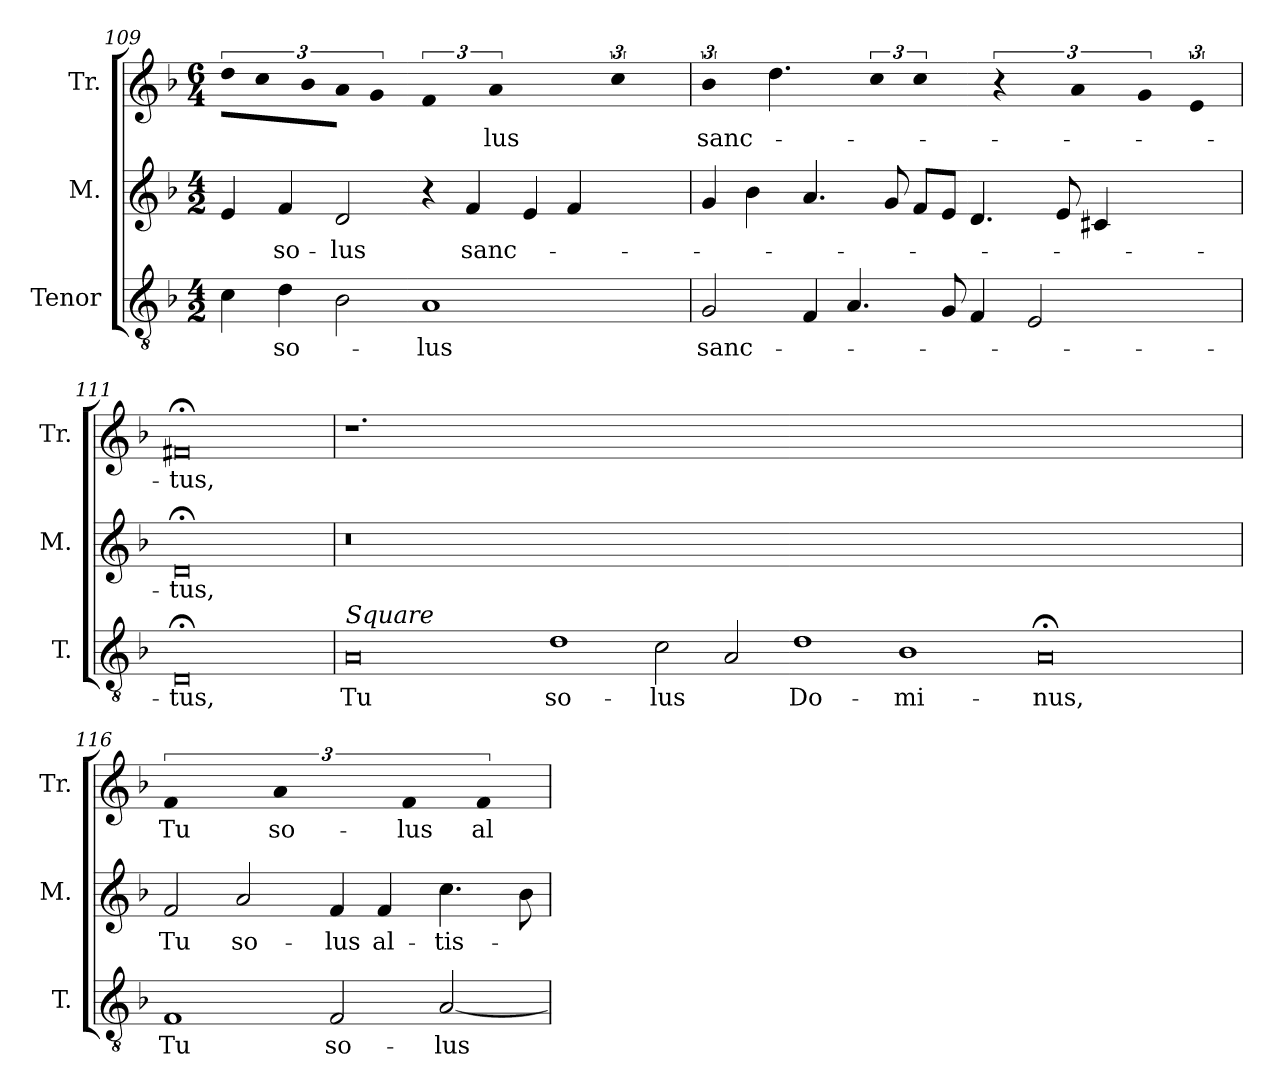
**kern	**text	**kern	**text	**kern	**text
*part3	*part3	*part2	*part2	*part1	*part1
*staff3	*staff3	*staff2	*staff2	*staff1	*staff1
*I"Tenor	*	*I"M.	*	*I"Tr.	*
*I'T.	*	*I'M.	*	*I'Tr.	*
*clefGv2	*	*clefG2	*	*clefG2	*
*k[b-]	*	*k[b-]	*	*k[b-]	*
*F:	*	*F:	*	*F:	*
*M4/2	*	*M4/2	*	*M6/4	*
=109	=109	=109	=109	=109	=109
!	!	!	!	!LO:N:vis=8	!
4c\	.	4e/	.	6dd\L	.
!	!	!	!	!LO:N:vis=8	!
.	.	.	.	6cc\	.
!	!LO:LY:b:cj	!	!LO:LY:b:cj	!	!
4d\	so-	4f/	so-	.	.
!	!	!	!	!LO:N:vis=8	!
.	.	.	.	6b-\	.
!	!	!	!LO:LY:b:cj	!LO:N:vis=8	!
2B-\	.	2d/	-lus	6a\J	.
!	!	!	!	!LO:N:vis=4	!
.	.	.	.	3g/	.
!	!LO:LY:b:cj	!	!	!LO:N:vis=4	!
1A	-lus	4r	.	3f/	.
!	!	!	!LO:LY:b	!	!
.	.	4f/	sanc-	.	.
!	!	!	!	!LO:N:vis=2	!LO:LY:b:cj
.	.	.	.	3%2a/	-lus
.	.	4e/	.	.	.
.	.	4f/	.	.	.
!	!	!	!	!LO:N:vis=2	!
3%2ryy	.	3%2ryy	.	3%2cc\	.
=110	=110	=110	=110	=110	=110
!	!LO:LY:b	!	!	!LO:N:vis=4	!LO:LY:b
2G/	sanc-	4g/	.	3b-\	sanc-
.	.	4b-\	.	.	.
!	!	!	!	!LO:N:vis=4.	!
.	.	.	.	2dd\	.
4F/	.	4.a/	.	.	.
4.A/	.	.	.	.	.
!	!	!	!	!LO:N:vis=8	!
.	.	.	.	6cc\	.
.	.	8g/	.	.	.
!	!	!	!	!LO:N:vis=4	!
.	.	8f/L	.	3cc\	.
8G/	.	8e/J	.	.	.
4F/	.	4.d/	.	.	.
!	!	!	!	!LO:N:vis=4	!
.	.	.	.	3r	.
2E/	.	.	.	.	.
.	.	8e/	.	.	.
!	!	!	!	!LO:N:vis=4	!
.	.	.	.	3a/	.
.	.	4c#/	.	.	.
!	!	!	!	!LO:N:vis=4	!
3%2ryy	.	3%2ryy	.	3g/	.
!	!	!	!	!LO:N:vis=4	!
.	.	.	.	3e/	.
=111	=111	=111	=111	=111	=111
!	!LO:LY:b:cj	!	!LO:LY:b:cj	!	!LO:LY:b:cj
0D;<	-tus,	0d;<	-tus,	0f#X;<	-tus,
!!LO:LB:g=z
=112	=112	=112	=112	=112	=112
!LO:TX:a:i:t=Square	!	!	!	!	!
!	!LO:LY:b:cj	!	!	!	!
0A	Tu	0r	.	1.r	.
.	.	.	.	00ryy	.
!	!LO:LY:b:cj	!	!	!	!
1d	so-	00.ryy	.	.	.
!	!LO:LY:b:cj	!	!	!	!
2c\	-lus	.	.	.	.
2A/	.	.	.	.	.
!	!LO:LY:b:cj	!	!	!	!
1d	Do-	.	.	.	.
!	!LO:LY:b:cj	!	!	!	!
1B-	-mi-	.	.	.	.
.	.	.	.	0ryy	.
!	!LO:LY:b:cj	!	!	!	!
0A;<	-nus,	.	.	.	.
.	.	.	.	2ryy	.
!!LO:LB:g=z
=116	=116	=116	=116	=116	=116
!	!LO:LY:b:cj	!	!LO:LY:b:cj	!LO:N:vis=2	!LO:LY:b:cj
1F	Tu	2f/	Tu	3%2f/	Tu
!	!	!	!LO:LY:b:cj	!	!
.	.	2a/	so-	.	.
!	!	!	!	!LO:N:vis=2	!LO:LY:b:cj
.	.	.	.	3%2a/	so-
!	!LO:LY:b:cj	!	!LO:LY:b:cj	!	!
2F/	so-	4f/	-lus	.	.
!	!	!	!LO:LY:b:cj	!	!
.	.	4f/	al-	.	.
!	!	!	!	!LO:N:vis=4	!LO:LY:b:cj
.	.	.	.	3f/	-lus
!	!LO:LY:b:cj	!	!LO:LY:b:cj	!	!
[<2A/	-lus	4.cc\	-tis-	.	.
!	!	!	!	!LO:N:vis=4	!LO:LY:b:cj
.	.	.	.	3f/	al-
.	.	8b-\	.	.	.
=	=	=	=	=	=
*-	*-	*-	*-	*-	*-
